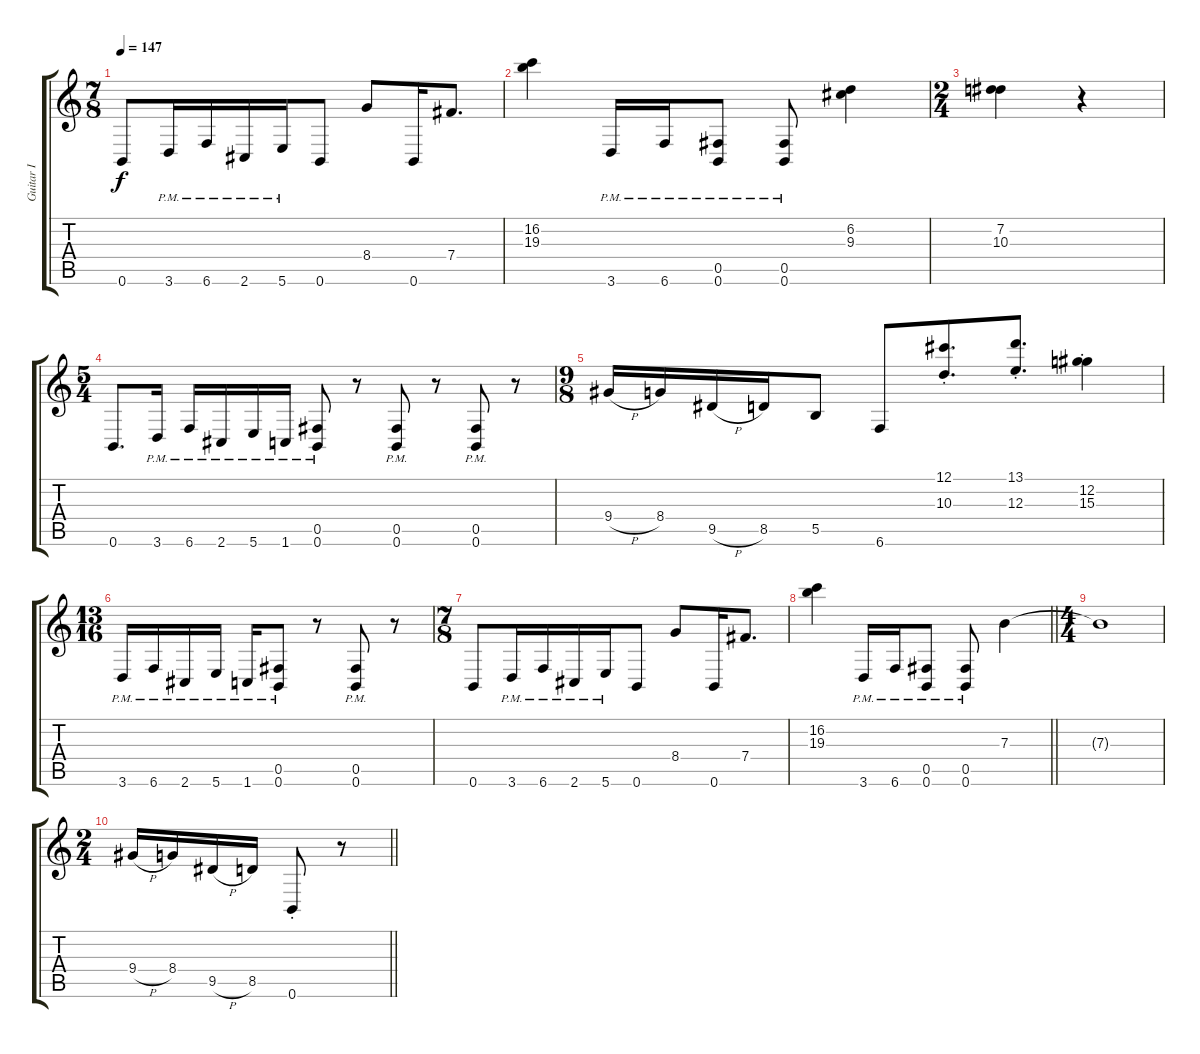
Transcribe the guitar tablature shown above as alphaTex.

\track ("Guitar I" "Guitar I") {instrument distortionguitar}
\staff {score tabs}
\tuning (Db4 Ab3 E3 B2 Gb2 B1) {hide}
\ts (7 8)
\tempo 147
\clef g2
\ks c
0.6.8{dy f} 3.6{pm}.16 6.6{pm}.16 2.6{pm}.16 5.6{pm}.16 0.6.8 8.4.8 0.6.16 7.4.8{d} |
(16.2 19.3).4 3.6{pm}.16 6.6{pm}.16 (0.5{pm} 0.6{pm}).8 (0.5{pm} 0.6{pm}).8 (6.2 9.3).4 |
\ts (2 4)
(7.2 10.3).4 r.4 |
\ts (5 4)
0.6.8{d} 3.6{pm}.16 6.6{pm}.16 2.6{pm}.16 5.6{pm}.16 1.6{pm}.16 (0.5{pm} 0.6{pm}).8 r.8 (0.5 0.6{pm}).8 r.8 (0.5 0.6{pm}).8 r.8 |
\ts (9 8)
9.4{h}.16 8.4.16 9.5{h}.16 8.5.16 5.5.8 6.6.8 (12.1{st} 10.3{st}).8{d} (13.1{st} 12.3{st}).8{d} (12.2{st} 15.3{st}).4 |
\ts (13 16)
3.6{pm}.16 6.6{pm}.16 2.6{pm}.16 5.6{pm}.16 1.6{pm}.16 (0.5{pm} 0.6{pm}).8 r.8 (0.5{pm} 0.6{pm}).8 r.8 |
\ts (7 8)
0.6.8 3.6{pm}.16 6.6{pm}.16 2.6{pm}.16 5.6{pm}.16 0.6.8 8.4.8 0.6.16 7.4.8{d} |
\barLineRight lightlight
(16.2 19.3).4 3.6{pm}.16 6.6{pm}.16 (0.5{pm} 0.6{pm}).8 (0.5{pm} 0.6{pm}).8 7.3.4 |
\ts (4 4)
7.3{t}.1 |
\ts (2 4)
\barLineRight lightlight
9.4{h}.16 8.4.16 9.5{h}.16 8.5.16 0.6{st}.8 r.8
